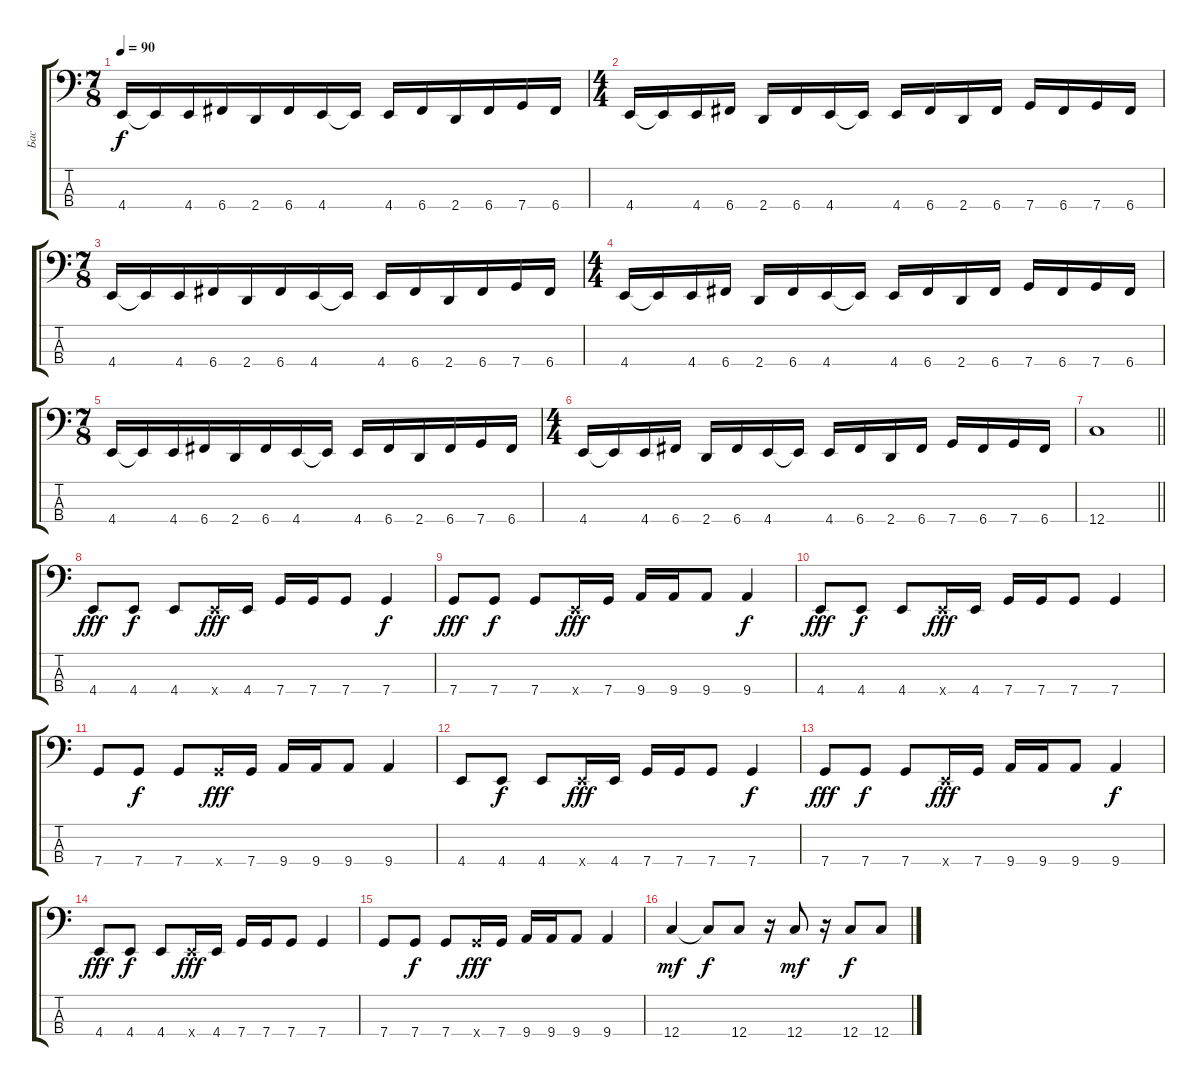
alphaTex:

\track ("Бас" "Бас") {instrument electricbassfinger}
\staff {score tabs}
\tuning (F2 C2 G1 C1) {hide}
\ts (7 8)
\tempo 90
\clef f4
\ks c
4.4.16{dy f} 4.4{t}.16 4.4.16 6.4.16 2.4.16 6.4.16 4.4.16 4.4{t}.16 4.4.16 6.4.16 2.4.16 6.4.16 7.4.16 6.4.16 |
\ts (4 4)
4.4.16 4.4{t}.16 4.4.16 6.4.16 2.4.16 6.4.16 4.4.16 4.4{t}.16 4.4.16 6.4.16 2.4.16 6.4.16 7.4.16 6.4.16 7.4.16 6.4.16 |
\ts (7 8)
4.4.16 4.4{t}.16 4.4.16 6.4.16 2.4.16 6.4.16 4.4.16 4.4{t}.16 4.4.16 6.4.16 2.4.16 6.4.16 7.4.16 6.4.16 |
\ts (4 4)
4.4.16 4.4{t}.16 4.4.16 6.4.16 2.4.16 6.4.16 4.4.16 4.4{t}.16 4.4.16 6.4.16 2.4.16 6.4.16 7.4.16 6.4.16 7.4.16 6.4.16 |
\ts (7 8)
4.4.16 4.4{t}.16 4.4.16 6.4.16 2.4.16 6.4.16 4.4.16 4.4{t}.16 4.4.16 6.4.16 2.4.16 6.4.16 7.4.16 6.4.16 |
\ts (4 4)
4.4.16 4.4{t}.16 4.4.16 6.4.16 2.4.16 6.4.16 4.4.16 4.4{t}.16 4.4.16 6.4.16 2.4.16 6.4.16 7.4.16 6.4.16 7.4.16 6.4.16 |
\barLineRight lightlight
12.4.1 |
4.4.8{dy fff} 4.4.8{dy f} 4.4.8 4.4{x}.16{dy fff} 4.4.16 7.4.16 7.4.16 7.4.8 7.4.4{dy f} |
7.4.8{dy fff} 7.4.8{dy f} 7.4.8 4.4{x}.16{dy fff} 7.4.16 9.4.16 9.4.16 9.4.8 9.4.4{dy f} |
4.4.8{dy fff} 4.4.8{dy f} 4.4.8 4.4{x}.16{dy fff} 4.4.16 7.4.16 7.4.16 7.4.8 7.4.4 |
7.4.8 7.4.8{dy f} 7.4.8 7.4{x}.16{dy fff} 7.4.16 9.4.16 9.4.16 9.4.8 9.4.4 |
4.4.8 4.4.8{dy f} 4.4.8 4.4{x}.16{dy fff} 4.4.16 7.4.16 7.4.16 7.4.8 7.4.4{dy f} |
7.4.8{dy fff} 7.4.8{dy f} 7.4.8 4.4{x}.16{dy fff} 7.4.16 9.4.16 9.4.16 9.4.8 9.4.4{dy f} |
4.4.8{dy fff} 4.4.8{dy f} 4.4.8 4.4{x}.16{dy fff} 4.4.16 7.4.16 7.4.16 7.4.8 7.4.4 |
7.4.8 7.4.8{dy f} 7.4.8 7.4{x}.16{dy fff} 7.4.16 9.4.16 9.4.16 9.4.8 9.4.4 |
12.4.4{dy mf} 12.4{t}.8{dy f} 12.4.8 r.16 12.4.8{dy mf} r.16 12.4.8{dy f} 12.4.8
